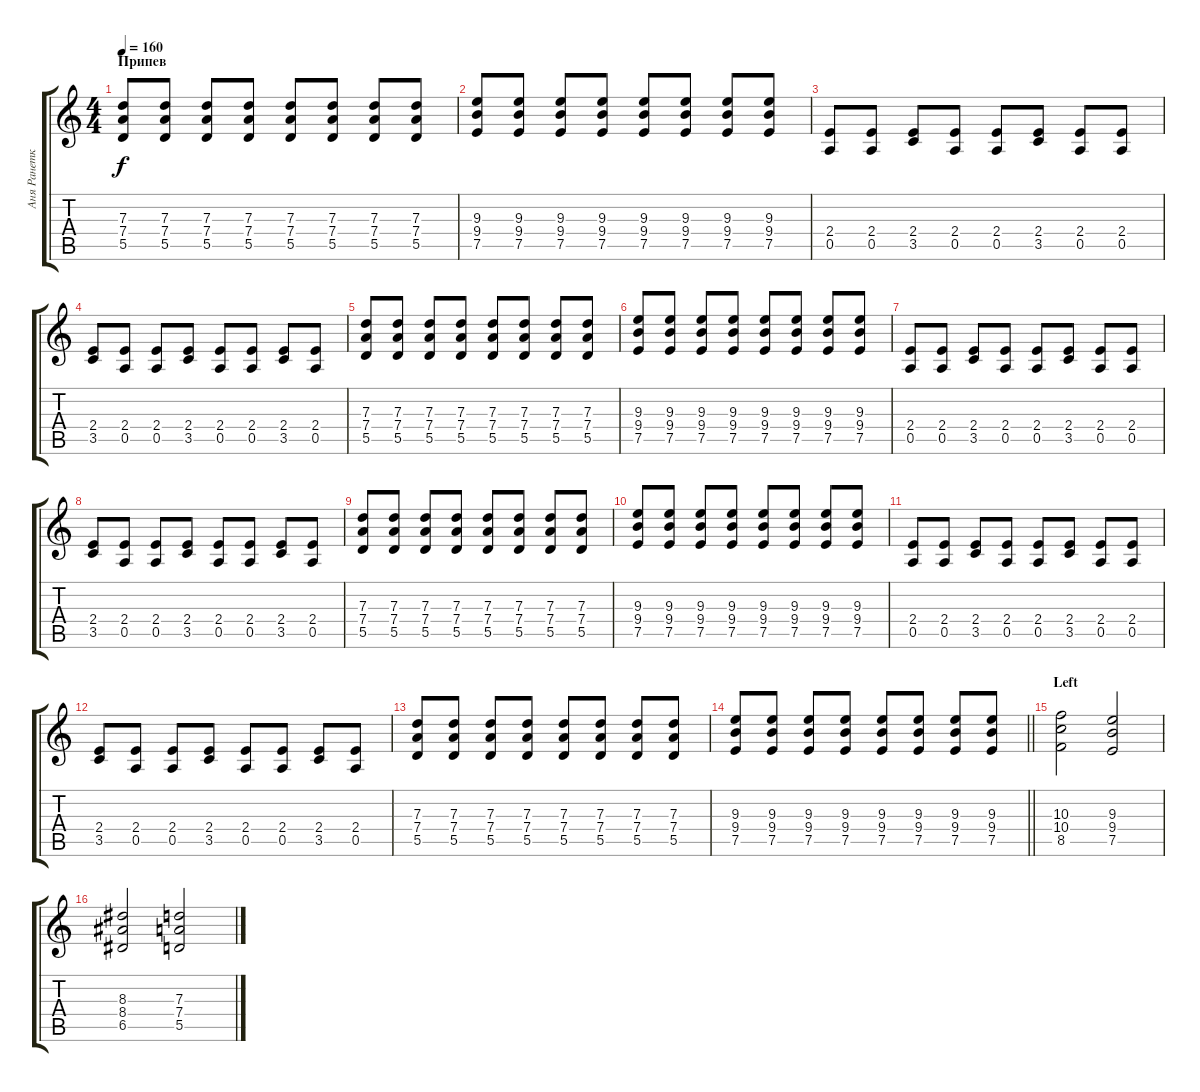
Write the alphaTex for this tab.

\track ("Аня Ранетка" "Аня Ранетк") {instrument overdrivenguitar}
\staff {score tabs}
\tuning (E4 B3 G3 D3 A2 E2) {hide}
\ts (4 4)
\section ("" "Припев")
\tempo 160
\clef g2
\ks c
(7.3 7.4 5.5).8{dy f} (7.3 7.4 5.5).8 (7.3 7.4 5.5).8 (7.3 7.4 5.5).8 (7.3 7.4 5.5).8 (7.3 7.4 5.5).8 (7.3 7.4 5.5).8 (7.3 7.4 5.5).8 |
(9.3 9.4 7.5).8 (9.3 9.4 7.5).8 (9.3 9.4 7.5).8 (9.3 9.4 7.5).8 (9.3 9.4 7.5).8 (9.3 9.4 7.5).8 (9.3 9.4 7.5).8 (9.3 9.4 7.5).8 |
(2.4 0.5).8 (2.4 0.5).8 (2.4 3.5).8 (2.4 0.5).8 (2.4 0.5).8 (2.4 3.5).8 (2.4 0.5).8 (2.4 0.5).8 |
(2.4 3.5).8 (2.4 0.5).8 (2.4 0.5).8 (2.4 3.5).8 (2.4 0.5).8 (2.4 0.5).8 (2.4 3.5).8 (2.4 0.5).8 |
(7.3 7.4 5.5).8 (7.3 7.4 5.5).8 (7.3 7.4 5.5).8 (7.3 7.4 5.5).8 (7.3 7.4 5.5).8 (7.3 7.4 5.5).8 (7.3 7.4 5.5).8 (7.3 7.4 5.5).8 |
(9.3 9.4 7.5).8 (9.3 9.4 7.5).8 (9.3 9.4 7.5).8 (9.3 9.4 7.5).8 (9.3 9.4 7.5).8 (9.3 9.4 7.5).8 (9.3 9.4 7.5).8 (9.3 9.4 7.5).8 |
(2.4 0.5).8 (2.4 0.5).8 (2.4 3.5).8 (2.4 0.5).8 (2.4 0.5).8 (2.4 3.5).8 (2.4 0.5).8 (2.4 0.5).8 |
(2.4 3.5).8 (2.4 0.5).8 (2.4 0.5).8 (2.4 3.5).8 (2.4 0.5).8 (2.4 0.5).8 (2.4 3.5).8 (2.4 0.5).8 |
(7.3 7.4 5.5).8 (7.3 7.4 5.5).8 (7.3 7.4 5.5).8 (7.3 7.4 5.5).8 (7.3 7.4 5.5).8 (7.3 7.4 5.5).8 (7.3 7.4 5.5).8 (7.3 7.4 5.5).8 |
(9.3 9.4 7.5).8 (9.3 9.4 7.5).8 (9.3 9.4 7.5).8 (9.3 9.4 7.5).8 (9.3 9.4 7.5).8 (9.3 9.4 7.5).8 (9.3 9.4 7.5).8 (9.3 9.4 7.5).8 |
(2.4 0.5).8 (2.4 0.5).8 (2.4 3.5).8 (2.4 0.5).8 (2.4 0.5).8 (2.4 3.5).8 (2.4 0.5).8 (2.4 0.5).8 |
(2.4 3.5).8 (2.4 0.5).8 (2.4 0.5).8 (2.4 3.5).8 (2.4 0.5).8 (2.4 0.5).8 (2.4 3.5).8 (2.4 0.5).8 |
(7.3 7.4 5.5).8 (7.3 7.4 5.5).8 (7.3 7.4 5.5).8 (7.3 7.4 5.5).8 (7.3 7.4 5.5).8 (7.3 7.4 5.5).8 (7.3 7.4 5.5).8 (7.3 7.4 5.5).8 |
\barLineRight lightlight
(9.3 9.4 7.5).8 (9.3 9.4 7.5).8 (9.3 9.4 7.5).8 (9.3 9.4 7.5).8 (9.3 9.4 7.5).8 (9.3 9.4 7.5).8 (9.3 9.4 7.5).8 (9.3 9.4 7.5).8 |
\section ("" "Left")
(10.3 10.4 8.5).2 (9.3 9.4 7.5).2 |
(8.3 8.4 6.5).2 (7.3 7.4 5.5).2
